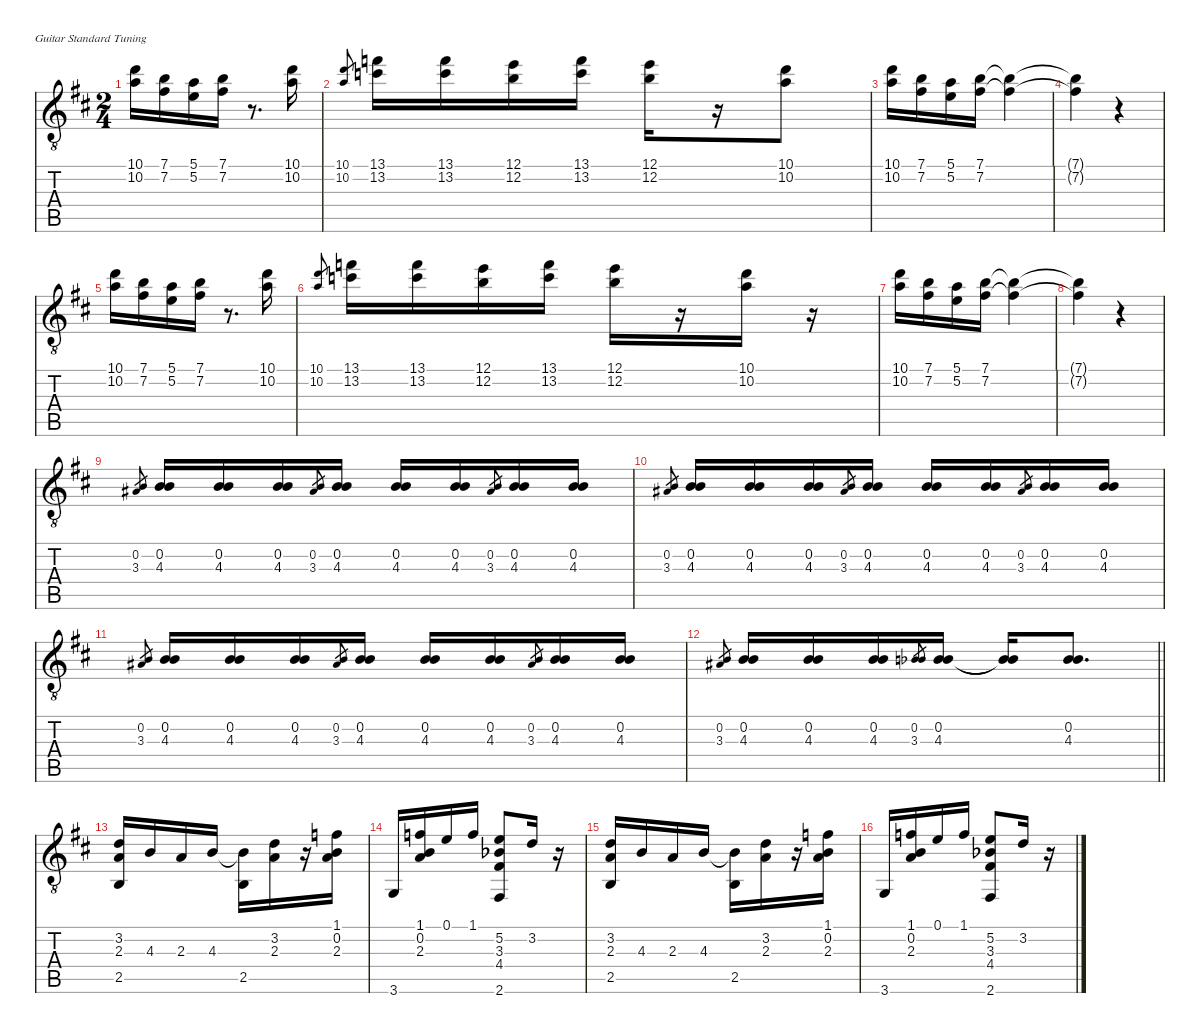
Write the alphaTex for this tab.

\defaultSystemsLayout 4
\hideDynamics
\bracketExtendMode nobrackets
\singleTrackTrackNamePolicy hidden
\multiTrackTrackNamePolicy hidden
\firstSystemTrackNameOrientation horizontal
\otherSystemsTrackNameOrientation horizontal
\extendBarLines
\chordDiagramsInScore
\track ("Classical Guitar" "Classical Guitar") {instrument brightacousticpiano}
\staff {score tabs}
\tuning (E4 B3 G3 D3 A2 E2)
\ts (2 4)
\tempo (120 hide)
\clef g2
\ottava 8vb
\ks d
(10.2{acc forcenatural} 10.1{acc forcenatural}).16{dy mf instrument brightacousticpiano beam Down} (7.2{acc #} 7.1{acc forcenatural}).16{beam Down} (5.2{acc forcenatural} 5.1{acc forcenatural}).16{beam Down} (7.2{acc #} 7.1{acc forcenatural}).16{beam Down} r.8{d beam Down} (10.2{acc forcenatural} 10.1{acc forcenatural}).16{beam Down} |
(10.2{acc forcenatural} 10.1{acc forcenatural}).8{gr beam Up} (13.2{acc forcenatural} 13.1{acc forcenatural}).16{beam Down} (13.2{acc forcenatural} 13.1{acc forcenatural}).16{beam Down} (12.2{acc forcenatural} 12.1{acc forcenatural}).16{beam Down} (13.2{acc forcenatural} 13.1{acc forcenatural}).16{beam Down} (12.2{acc forcenatural} 12.1{acc forcenatural}).16{beam Down} r.16{beam Down} (10.2{acc forcenatural} 10.1{acc forcenatural}).8{beam Down} |
(10.2{acc forcenatural} 10.1{acc forcenatural}).16{beam Down} (7.2{acc #} 7.1{acc forcenatural}).16{beam Down} (5.2{acc forcenatural} 5.1{acc forcenatural}).16{beam Down} (7.2{acc #} 7.1{acc forcenatural}).16{beam Down} (7.2{t acc #} 7.1{t acc forcenatural}).4{beam Down} |
(7.2{t acc #} 7.1{t acc forcenatural}).4{beam Down} r.4{beam Down} |
(10.2{acc forcenatural} 10.1{acc forcenatural}).16{beam Down} (7.2{acc #} 7.1{acc forcenatural}).16{beam Down} (5.2{acc forcenatural} 5.1{acc forcenatural}).16{beam Down} (7.2{acc #} 7.1{acc forcenatural}).16{beam Down} r.8{d beam Down} (10.2{acc forcenatural} 10.1{acc forcenatural}).16{beam Down} |
(10.2{acc forcenatural} 10.1{acc forcenatural}).8{gr beam Up} (13.2{acc forcenatural} 13.1{acc forcenatural}).16{beam Down} (13.2{acc forcenatural} 13.1{acc forcenatural}).16{beam Down} (12.2{acc forcenatural} 12.1{acc forcenatural}).16{beam Down} (13.2{acc forcenatural} 13.1{acc forcenatural}).16{beam Down} (12.2{acc forcenatural} 12.1{acc forcenatural}).16{beam Down} r.16{beam Down} (10.2{acc forcenatural} 10.1{acc forcenatural}).16{beam Down} r.16{beam Down} |
(10.2{acc forcenatural} 10.1{acc forcenatural}).16{beam Down} (7.2{acc #} 7.1{acc forcenatural}).16{beam Down} (5.2{acc forcenatural} 5.1{acc forcenatural}).16{beam Down} (7.2{acc #} 7.1{acc forcenatural}).16{beam Down} (7.2{t acc #} 7.1{t acc forcenatural}).4{beam Down} |
(7.2{t acc #} 7.1{t acc forcenatural}).4{beam Down} r.4{beam Down} |
(3.3{acc #} 0.2{acc forcenatural}).8{gr beam Up} (0.2{acc forcenatural} 4.3{acc forcenatural}).16{beam Up} (0.2{acc forcenatural} 4.3{acc forcenatural}).16{beam Up} (0.2{acc forcenatural} 4.3{acc forcenatural}).16{beam Up} (3.3{acc #} 0.2{acc forcenatural}).8{gr beam Up} (0.2{acc forcenatural} 4.3{acc forcenatural}).16{beam Up} (0.2{acc forcenatural} 4.3{acc forcenatural}).16{beam Up} (0.2{acc forcenatural} 4.3{acc forcenatural}).16{beam Up} (3.3{acc #} 0.2{acc forcenatural}).8{gr beam Up} (0.2{acc forcenatural} 4.3{acc forcenatural}).16{beam Up} (0.2{acc forcenatural} 4.3{acc forcenatural}).16{beam Up} |
(3.3{acc #} 0.2{acc forcenatural}).8{gr beam Up} (0.2{acc forcenatural} 4.3{acc forcenatural}).16{beam Up} (0.2{acc forcenatural} 4.3{acc forcenatural}).16{beam Up} (0.2{acc forcenatural} 4.3{acc forcenatural}).16{beam Up} (3.3{acc #} 0.2{acc forcenatural}).8{gr beam Up} (0.2{acc forcenatural} 4.3{acc forcenatural}).16{beam Up} (0.2{acc forcenatural} 4.3{acc forcenatural}).16{beam Up} (0.2{acc forcenatural} 4.3{acc forcenatural}).16{beam Up} (3.3{acc #} 0.2{acc forcenatural}).8{gr beam Up} (0.2{acc forcenatural} 4.3{acc forcenatural}).16{beam Up} (0.2{acc forcenatural} 4.3{acc forcenatural}).16{beam Up} |
(3.3{acc #} 0.2{acc forcenatural}).8{gr beam Up} (0.2{acc forcenatural} 4.3{acc forcenatural}).16{beam Up} (0.2{acc forcenatural} 4.3{acc forcenatural}).16{beam Up} (0.2{acc forcenatural} 4.3{acc forcenatural}).16{beam Up} (3.3{acc #} 0.2{acc forcenatural}).8{gr beam Up} (0.2{acc forcenatural} 4.3{acc forcenatural}).16{beam Up} (0.2{acc forcenatural} 4.3{acc forcenatural}).16{beam Up} (0.2{acc forcenatural} 4.3{acc forcenatural}).16{beam Up} (3.3{acc #} 0.2{acc forcenatural}).8{gr beam Up} (0.2{acc forcenatural} 4.3{acc forcenatural}).16{beam Up} (0.2{acc forcenatural} 4.3{acc forcenatural}).16{beam Up} |
\barLineRight lightlight
(3.3{acc #} 0.2{acc forcenatural}).8{gr beam Up} (0.2{acc forcenatural} 4.3{acc forcenatural}).16{beam Up} (0.2{acc forcenatural} 4.3{acc forcenatural}).16{beam Up} (0.2{acc forcenatural} 4.3{acc forcenatural}).16{beam Up} (3.3{acc b} 0.2{acc forcenatural}).8{gr beam Up} (0.2{acc forcenatural} 4.3{acc forcenatural}).16{beam Up} (0.2{t acc forcenatural} 4.3{t acc forcenatural}).16{beam Up} (0.2{acc forcenatural} 4.3{acc forcenatural}).8{d beam Up} |
(2.5{acc forcenatural} 2.3{acc forcenatural} 3.2{acc forcenatural}).16{beam Up} 4.3{acc forcenatural}.16{beam Up} 2.3{acc forcenatural}.16{beam Up} 4.3{acc forcenatural}.16{beam Up} (2.5{acc forcenatural} 4.3{t acc forcenatural}).16{beam Down} (2.3{acc forcenatural} 3.2{acc forcenatural}).16{beam Down} r.16{beam Down} (2.3{acc forcenatural} 0.2{acc forcenatural} 1.1{acc forcenatural}).16{beam Down} |
3.6{acc forcenatural}.16{beam Up} (2.3{acc forcenatural} 0.2{acc forcenatural} 1.1{acc forcenatural}).16{beam Up} 0.1{acc forcenatural}.16{beam Up} 1.1{acc forcenatural}.16{beam Up} (2.6{acc #} 4.4{acc #} 3.3{acc b} 5.2{acc forcenatural}).8{beam Up} 3.2{acc forcenatural}.16{beam Up} r.16{beam Up} |
(2.5{acc forcenatural} 2.3{acc forcenatural} 3.2{acc forcenatural}).16{beam Up} 4.3{acc forcenatural}.16{beam Up} 2.3{acc forcenatural}.16{beam Up} 4.3{acc forcenatural}.16{beam Up} (2.5{acc forcenatural} 4.3{t acc forcenatural}).16{beam Down} (2.3{acc forcenatural} 3.2{acc forcenatural}).16{beam Down} r.16{beam Down} (2.3{acc forcenatural} 0.2{acc forcenatural} 1.1{acc forcenatural}).16{beam Down} |
3.6{acc forcenatural}.16{beam Up} (2.3{acc forcenatural} 0.2{acc forcenatural} 1.1{acc forcenatural}).16{beam Up} 0.1{acc forcenatural}.16{beam Up} 1.1{acc forcenatural}.16{beam Up} (2.6{acc #} 4.4{acc #} 3.3{acc b} 5.2{acc forcenatural}).8{beam Up} 3.2{acc forcenatural}.16{beam Up} r.16{beam Up}
